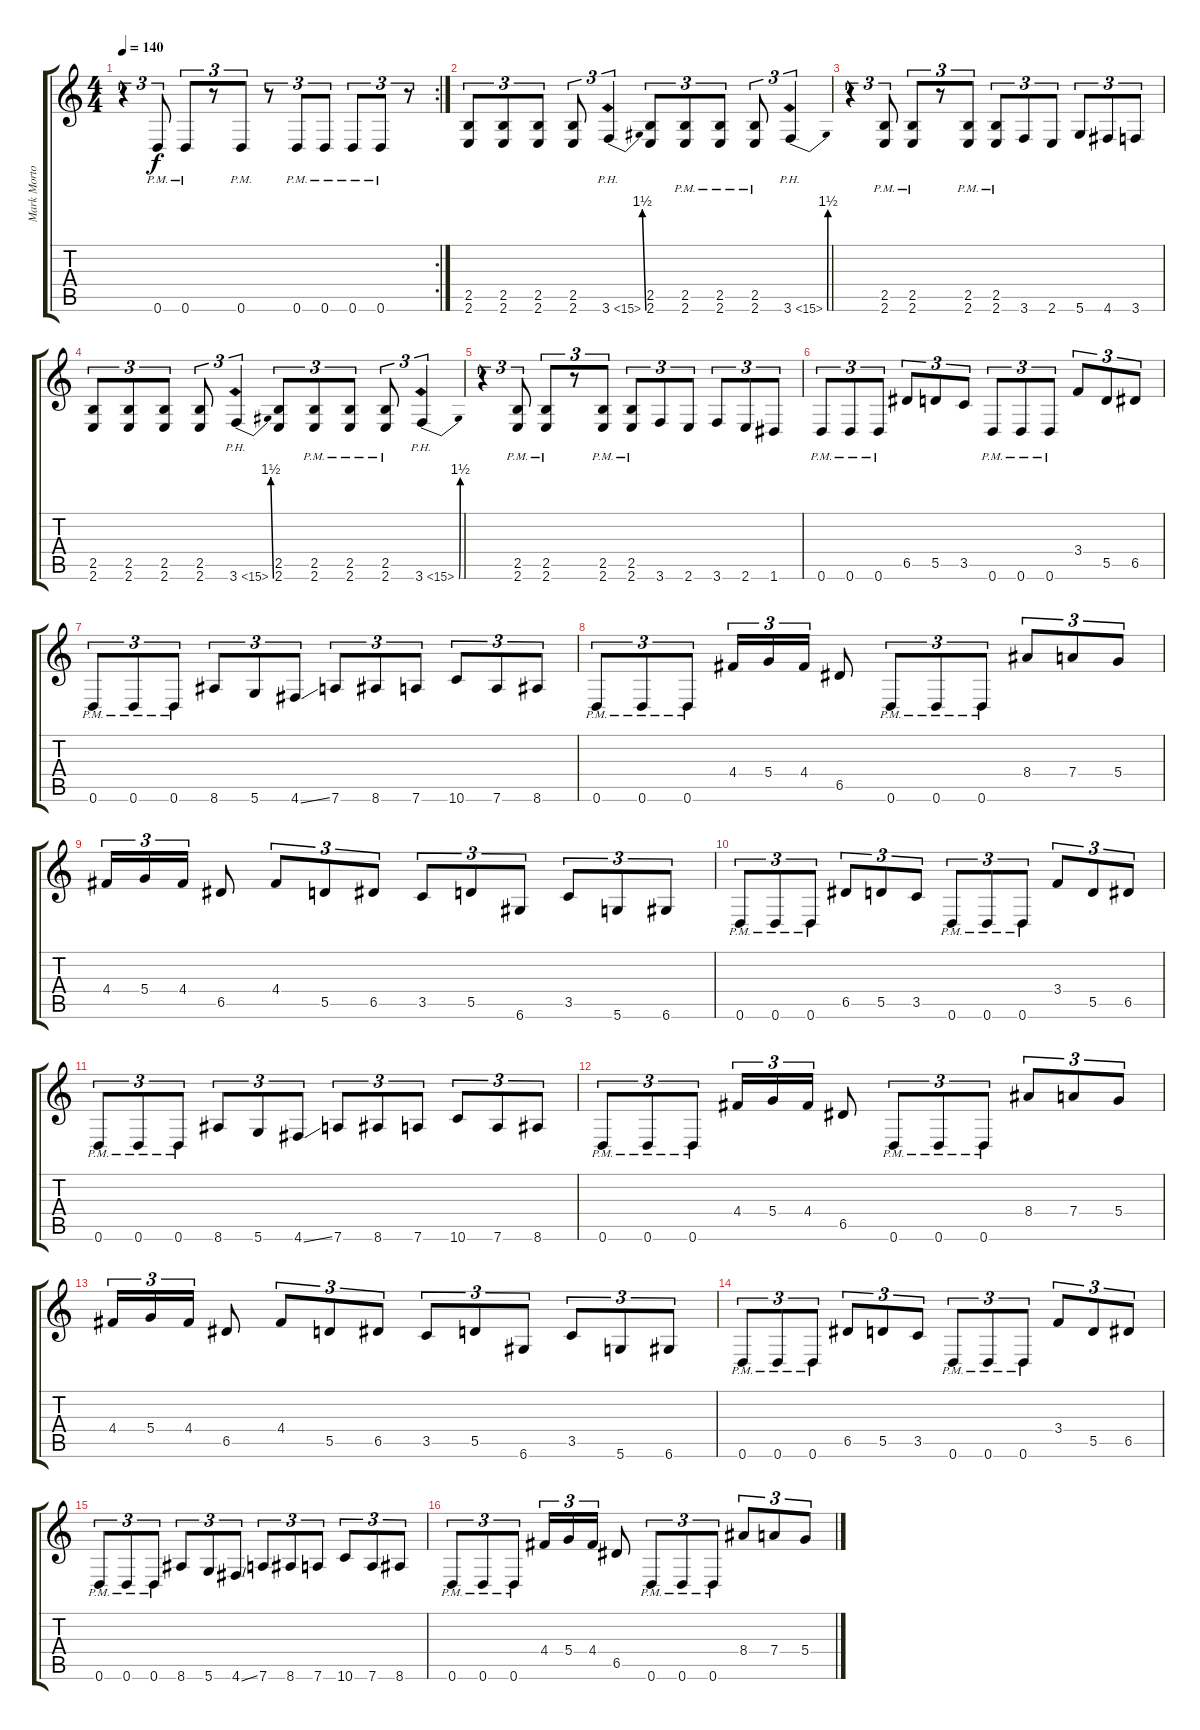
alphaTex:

\track ("Mark Morton" "Mark Morto") {instrument distortionguitar}
\staff {score tabs}
\tuning (E4 B3 G3 D3 A2 D2) {hide}
\rc 2
\ts (4 4)
\tempo 140
\clef g2
\ks c
r.4{tu (3 2) dy f} 0.6{pm}.8{tu (3 2)} 0.6{pm}.8{tu (3 2)} r.8{tu (3 2)} 0.6{pm}.8{tu (3 2)} r.8{tu (3 2)} 0.6{pm}.8{tu (3 2)} 0.6{pm}.8{tu (3 2)} 0.6{pm}.8{tu (3 2)} 0.6{pm}.8{tu (3 2)} r.8{tu (3 2)} |
(2.5 2.6).8{tu (3 2)} (2.5 2.6).8{tu (3 2)} (2.5 2.6).8{tu (3 2)} (2.5 2.6).8{tu (3 2)} 3.6{be (bend 0 0 60 6) ph 12}.4{tu (3 2)} (2.5 2.6).8{tu (3 2)} (2.5{pm} 2.6{pm}).8{tu (3 2)} (2.5{pm} 2.6{pm}).8{tu (3 2)} (2.5{pm} 2.6{pm}).8{tu (3 2)} 3.6{be (bend 0 0 60 6) ph 12}.4{tu (3 2)} |
r.4{tu (3 2)} (2.5{pm} 2.6{pm}).8{tu (3 2)} (2.5{pm} 2.6{pm}).8{tu (3 2)} r.8{tu (3 2)} (2.5{pm} 2.6{pm}).8{tu (3 2)} (2.5{pm} 2.6{pm}).8{tu (3 2)} 3.6.8{tu (3 2)} 2.6.8{tu (3 2)} 5.6.8{tu (3 2)} 4.6.8{tu (3 2)} 3.6.8{tu (3 2)} |
(2.5 2.6).8{tu (3 2)} (2.5 2.6).8{tu (3 2)} (2.5 2.6).8{tu (3 2)} (2.5 2.6).8{tu (3 2)} 3.6{be (bend 0 0 60 6) ph 12}.4{tu (3 2)} (2.5 2.6).8{tu (3 2)} (2.5{pm} 2.6{pm}).8{tu (3 2)} (2.5{pm} 2.6{pm}).8{tu (3 2)} (2.5{pm} 2.6{pm}).8{tu (3 2)} 3.6{be (bend 0 0 60 6) ph 12}.4{tu (3 2)} |
r.4{tu (3 2)} (2.5{pm} 2.6{pm}).8{tu (3 2)} (2.5{pm} 2.6{pm}).8{tu (3 2)} r.8{tu (3 2)} (2.5{pm} 2.6{pm}).8{tu (3 2)} (2.5{pm} 2.6{pm}).8{tu (3 2)} 3.6.8{tu (3 2)} 2.6.8{tu (3 2)} 3.6.8{tu (3 2)} 2.6.8{tu (3 2)} 1.6.8{tu (3 2)} |
0.6{pm}.8{tu (3 2)} 0.6{pm}.8{tu (3 2)} 0.6{pm}.8{tu (3 2)} 6.5.8{tu (3 2)} 5.5.8{tu (3 2)} 3.5.8{tu (3 2)} 0.6{pm}.8{tu (3 2)} 0.6{pm}.8{tu (3 2)} 0.6{pm}.8{tu (3 2)} 3.4.8{tu (3 2)} 5.5.8{tu (3 2)} 6.5.8{tu (3 2)} |
0.6{pm}.8{tu (3 2)} 0.6{pm}.8{tu (3 2)} 0.6{pm}.8{tu (3 2)} 8.6.8{tu (3 2)} 5.6.8{tu (3 2)} 4.6{ss}.8{tu (3 2)} 7.6.8{tu (3 2)} 8.6.8{tu (3 2)} 7.6.8{tu (3 2)} 10.6.8{tu (3 2)} 7.6.8{tu (3 2)} 8.6.8{tu (3 2)} |
0.6{pm}.8{tu (3 2)} 0.6{pm}.8{tu (3 2)} 0.6{pm}.8{tu (3 2)} 4.4.16{tu (3 2)} 5.4.16{tu (3 2)} 4.4.16{tu (3 2)} 6.5.8 0.6{pm}.8{tu (3 2)} 0.6{pm}.8{tu (3 2)} 0.6{pm}.8{tu (3 2)} 8.4.8{tu (3 2)} 7.4.8{tu (3 2)} 5.4.8{tu (3 2)} |
4.4.16{tu (3 2)} 5.4.16{tu (3 2)} 4.4.16{tu (3 2)} 6.5.8 4.4.8{tu (3 2)} 5.5.8{tu (3 2)} 6.5.8{tu (3 2)} 3.5.8{tu (3 2)} 5.5.8{tu (3 2)} 6.6.8{tu (3 2)} 3.5.8{tu (3 2)} 5.6.8{tu (3 2)} 6.6.8{tu (3 2)} |
0.6{pm}.8{tu (3 2)} 0.6{pm}.8{tu (3 2)} 0.6{pm}.8{tu (3 2)} 6.5.8{tu (3 2)} 5.5.8{tu (3 2)} 3.5.8{tu (3 2)} 0.6{pm}.8{tu (3 2)} 0.6{pm}.8{tu (3 2)} 0.6{pm}.8{tu (3 2)} 3.4.8{tu (3 2)} 5.5.8{tu (3 2)} 6.5.8{tu (3 2)} |
0.6{pm}.8{tu (3 2)} 0.6{pm}.8{tu (3 2)} 0.6{pm}.8{tu (3 2)} 8.6.8{tu (3 2)} 5.6.8{tu (3 2)} 4.6{ss}.8{tu (3 2)} 7.6.8{tu (3 2)} 8.6.8{tu (3 2)} 7.6.8{tu (3 2)} 10.6.8{tu (3 2)} 7.6.8{tu (3 2)} 8.6.8{tu (3 2)} |
0.6{pm}.8{tu (3 2)} 0.6{pm}.8{tu (3 2)} 0.6{pm}.8{tu (3 2)} 4.4.16{tu (3 2)} 5.4.16{tu (3 2)} 4.4.16{tu (3 2)} 6.5.8 0.6{pm}.8{tu (3 2)} 0.6{pm}.8{tu (3 2)} 0.6{pm}.8{tu (3 2)} 8.4.8{tu (3 2)} 7.4.8{tu (3 2)} 5.4.8{tu (3 2)} |
4.4.16{tu (3 2)} 5.4.16{tu (3 2)} 4.4.16{tu (3 2)} 6.5.8 4.4.8{tu (3 2)} 5.5.8{tu (3 2)} 6.5.8{tu (3 2)} 3.5.8{tu (3 2)} 5.5.8{tu (3 2)} 6.6.8{tu (3 2)} 3.5.8{tu (3 2)} 5.6.8{tu (3 2)} 6.6.8{tu (3 2)} |
0.6{pm}.8{tu (3 2)} 0.6{pm}.8{tu (3 2)} 0.6{pm}.8{tu (3 2)} 6.5.8{tu (3 2)} 5.5.8{tu (3 2)} 3.5.8{tu (3 2)} 0.6{pm}.8{tu (3 2)} 0.6{pm}.8{tu (3 2)} 0.6{pm}.8{tu (3 2)} 3.4.8{tu (3 2)} 5.5.8{tu (3 2)} 6.5.8{tu (3 2)} |
0.6{pm}.8{tu (3 2)} 0.6{pm}.8{tu (3 2)} 0.6{pm}.8{tu (3 2)} 8.6.8{tu (3 2)} 5.6.8{tu (3 2)} 4.6{ss}.8{tu (3 2)} 7.6.8{tu (3 2)} 8.6.8{tu (3 2)} 7.6.8{tu (3 2)} 10.6.8{tu (3 2)} 7.6.8{tu (3 2)} 8.6.8{tu (3 2)} |
0.6{pm}.8{tu (3 2)} 0.6{pm}.8{tu (3 2)} 0.6{pm}.8{tu (3 2)} 4.4.16{tu (3 2)} 5.4.16{tu (3 2)} 4.4.16{tu (3 2)} 6.5.8 0.6{pm}.8{tu (3 2)} 0.6{pm}.8{tu (3 2)} 0.6{pm}.8{tu (3 2)} 8.4.8{tu (3 2)} 7.4.8{tu (3 2)} 5.4.8{tu (3 2)}
